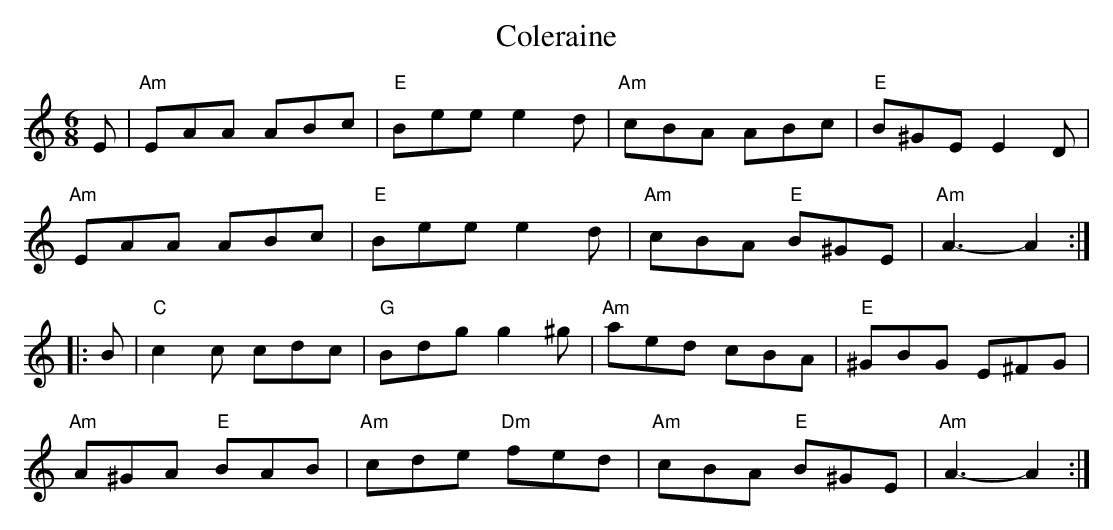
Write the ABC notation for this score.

X:1
T: Coleraine
M: 6/8
L: 1/8
K: Am
E |\
"Am"EAA ABc | "E"Bee e2d | "Am"cBA ABc | "E"B^GE E2D |
"Am"EAA ABc | "E"Bee e2d | "Am"cBA "E"B^GE | "Am"A3- A2 :|
|:B |\
"C"c2c cdc | "G"Bdg g2^g | "Am"aed cBA | "E"^GBG E^FG |
"Am"A^GA "E"BAB | "Am"cde "Dm"fed | "Am"cBA "E"B^GE | "Am"A3- A2 :|
